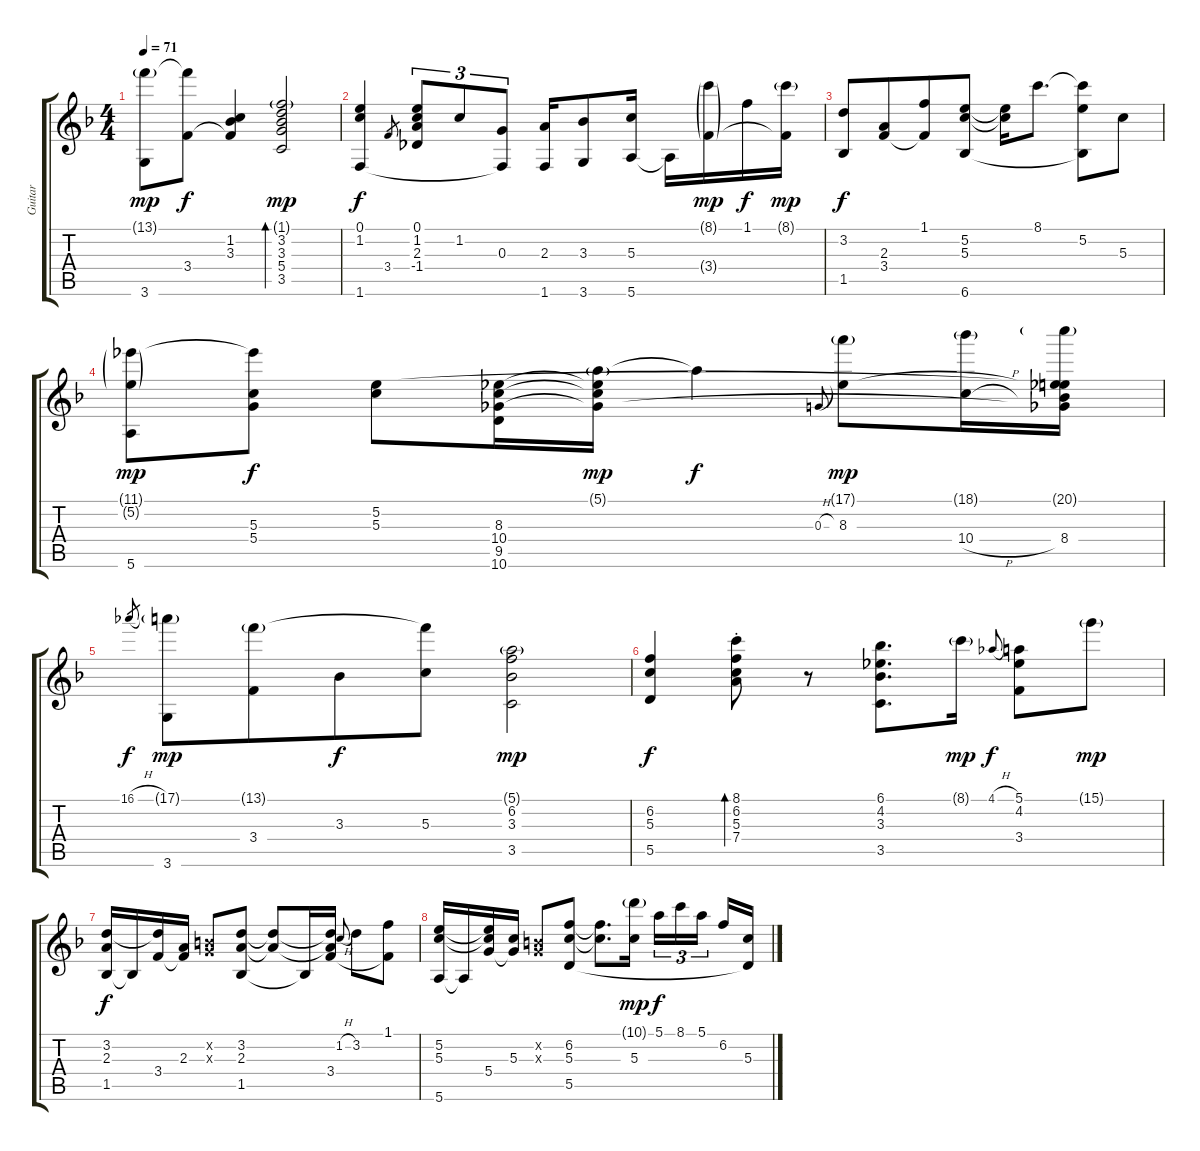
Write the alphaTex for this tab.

\track ("Guitar" "Guitar") {instrument acousticguitarsteel}
\staff {score tabs}
\tuning (E4 B3 G3 D3 A2 E2) {hide}
\ts (4 4)
\tempo 71
\clef g2
\ks f
(13.1{g} 3.6).8{dy mp} (13.1{t} 3.4).8{dy f} (1.2 3.3 3.4{t}).4 (1.1{g} 3.2 3.3 5.4 3.5).2{bd 60 dy mp} |
(0.1 1.2 1.6).4{dy f} 3.4.8{gr} (0.1 1.2 2.3 -1.4).8{tu (3 2)} 1.2.8{tu (3 2)} (0.3 1.6{t}).8{tu (3 2)} (2.3 1.6).16 (3.3 3.6).8 (5.3 5.6).16 5.6{t}.16 (8.1{g} 3.4{g}).16{dy mp} 1.1.16{dy f} (8.1{g} 3.4{t}).16{dy mp} |
(3.2 1.5).8{dy f} (2.3 3.4).8{beam merge} (1.1 3.4{t}).8 (5.2 5.3 6.6).8 (5.2{t} 5.3{t}).16 8.1.8{d} (8.1{t} 5.2 6.6{t}).8 5.3.8 |
(11.1{g} 5.2{g} 5.6).8{dy mp} (11.1{t} 5.3 5.4).8{dy f} (5.2 5.3).8 (8.3 10.4 9.5 10.6).16 (5.1{g} 8.3{t} 10.4{t} 9.5{t}).16{dy mp} 5.1{t}.4{dy f} 0.3{h}.8{gr onbeat} (17.1{g} 8.3).8{dy mp} (18.1{g} 10.4{h}).16 (20.1{g} 5.2{t} 8.3{t} 8.4 9.5{t}).16 |
16.1{h}.8{gr dy f} (17.1{g} 3.6).8{dy mp} (13.1{g} 3.4).8{beam merge} 3.3.8{dy f} (13.1{t} 5.3).8 (5.1{g} 6.2 3.3 3.5).2{dy mp} |
(6.2 5.3 5.5).4{dy f} (8.1{st} 6.2 5.3 7.4).8{bd 60} r.8 (6.1 4.2 3.3 3.5).8{d} 8.1{g}.16{dy mp} 4.1{h}.8{gr onbeat dy f} (5.1 4.2 3.4).8 15.1{g}.8{dy mp} |
(3.2 2.3 1.5).16{dy f} 1.5{t}.16 (3.2{t} 3.4).16 (2.3 3.4{t}).16 (0.2{x} 0.3{x}).8 (3.2 2.3 1.5).8 (3.2{t} 2.3{t}).8 1.5{t}.16 (3.2{t} 2.3{t} 3.4).16 1.2{h}.8{gr onbeat} 3.2.8 (1.1 3.4{t}).8 |
(5.2 5.3 5.6).16 5.6{t}.16 (5.2{t} 5.3{t} 5.4).16 (5.3 5.4{t}).16 (0.2{x} 0.3{x}).8 (6.2 5.3 5.5).8 (6.2{t} 5.3{t}).8{d} (10.1{g} 5.3).16{dy mp beam split} 5.1.16{tu (3 2) dy f beam merge} 8.1.16{tu (3 2)} 5.1.16{tu (3 2) beam splitsecondary} 6.2.16 (5.3 5.5{t}).16
